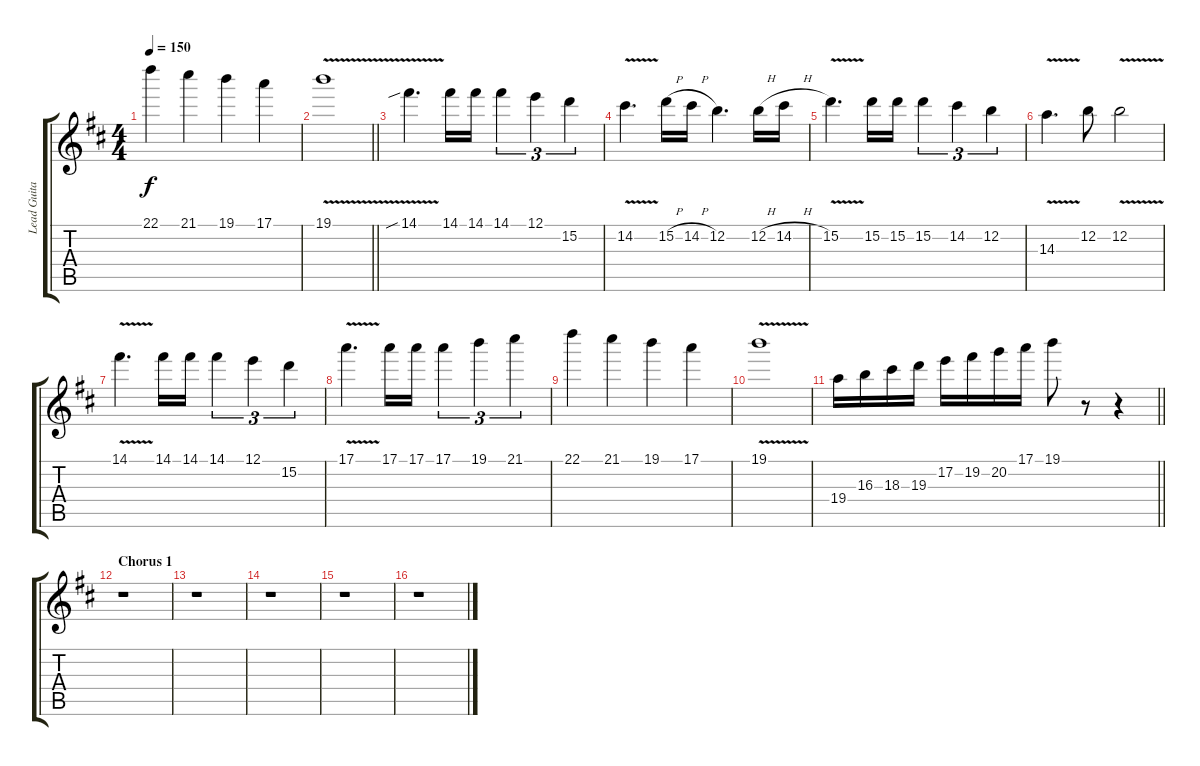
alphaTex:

\track ("Lead Guitar: Mikael Bakajev" "Lead Guita") {instrument overdrivenguitar}
\staff {score tabs}
\tuning (E4 B3 G3 D3 A2 E2) {hide}
\ts (4 4)
\tempo 150
\clef g2
\ks d
22.1.4{dy f} 21.1.4 19.1.4 17.1.4 |
\barLineRight lightlight
19.1{v}.1 |
14.1{v sib}.4{d} 14.1.16 14.1.16 14.1.4{tu (3 2)} 12.1.4{tu (3 2)} 15.2.4{tu (3 2)} |
14.2{v}.4{d} 15.2{h}.16 14.2{h}.16 12.2.4{d} 12.2{h}.16 14.2{h}.16 |
15.2{v}.4{d} 15.2.16 15.2.16 15.2.4{tu (3 2)} 14.2.4{tu (3 2)} 12.2.4{tu (3 2)} |
14.3{v}.4{d} 12.2.8 12.2{v}.2 |
14.1{v}.4{d} 14.1.16 14.1.16 14.1.4{tu (3 2)} 12.1.4{tu (3 2)} 15.2.4{tu (3 2)} |
17.1{v}.4{d} 17.1.16 17.1.16 17.1.4{tu (3 2)} 19.1.4{tu (3 2)} 21.1.4{tu (3 2)} |
22.1.4 21.1.4 19.1.4 17.1.4 |
19.1{v}.1 |
\barLineRight lightlight
19.4.16 16.3.16 18.3.16 19.3.16 17.2.16 19.2.16 20.2.16 17.1.16 19.1.8 r.8 r.4 |
\section ("" "Chorus 1")
r.1 |
r.1 |
r.1 |
r.1 |
r.1
